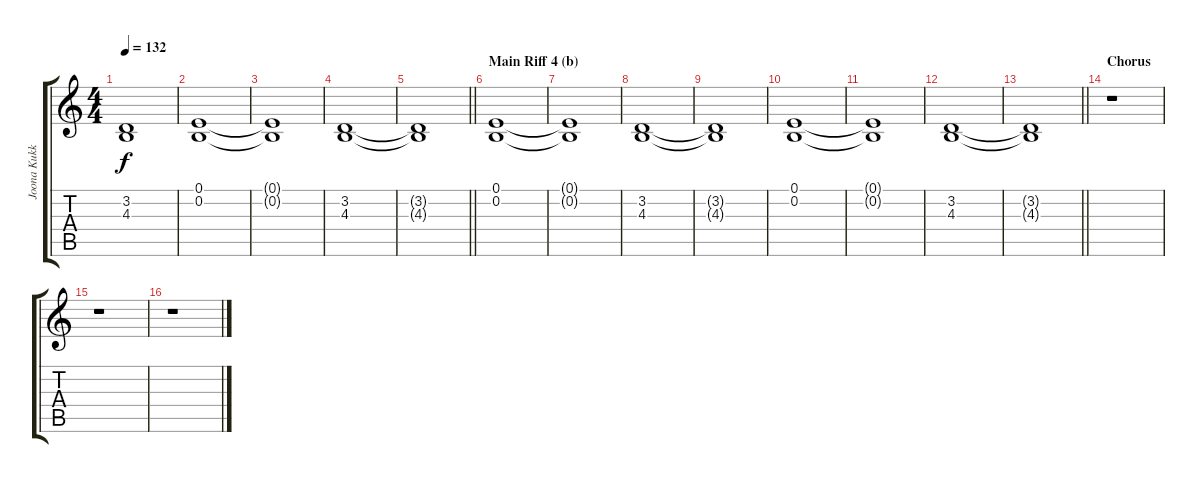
\track ("Joona Kukkola (keyboard)" "Joona Kukk") {instrument choiraahs}
\staff {score tabs}
\tuning (E4 B3 G3 D3 A2 E2) {hide}
\ts (4 4)
\tempo 132
\clef g2
\ks c
(3.2{t} 4.3{t}).1{dy f} |
(0.1 0.2).1 |
(0.1{t} 0.2{t}).1 |
(3.2 4.3).1 |
\barLineRight lightlight
(3.2{t} 4.3{t}).1 |
\section ("" "Main Riff 4 (b)")
(0.1 0.2).1 |
(0.1{t} 0.2{t}).1 |
(3.2 4.3).1 |
(3.2{t} 4.3{t}).1 |
(0.1 0.2).1 |
(0.1{t} 0.2{t}).1 |
(3.2 4.3).1 |
\barLineRight lightlight
(3.2{t} 4.3{t}).1 |
\section ("" "Chorus")
r.1 |
r.1 |
r.1
